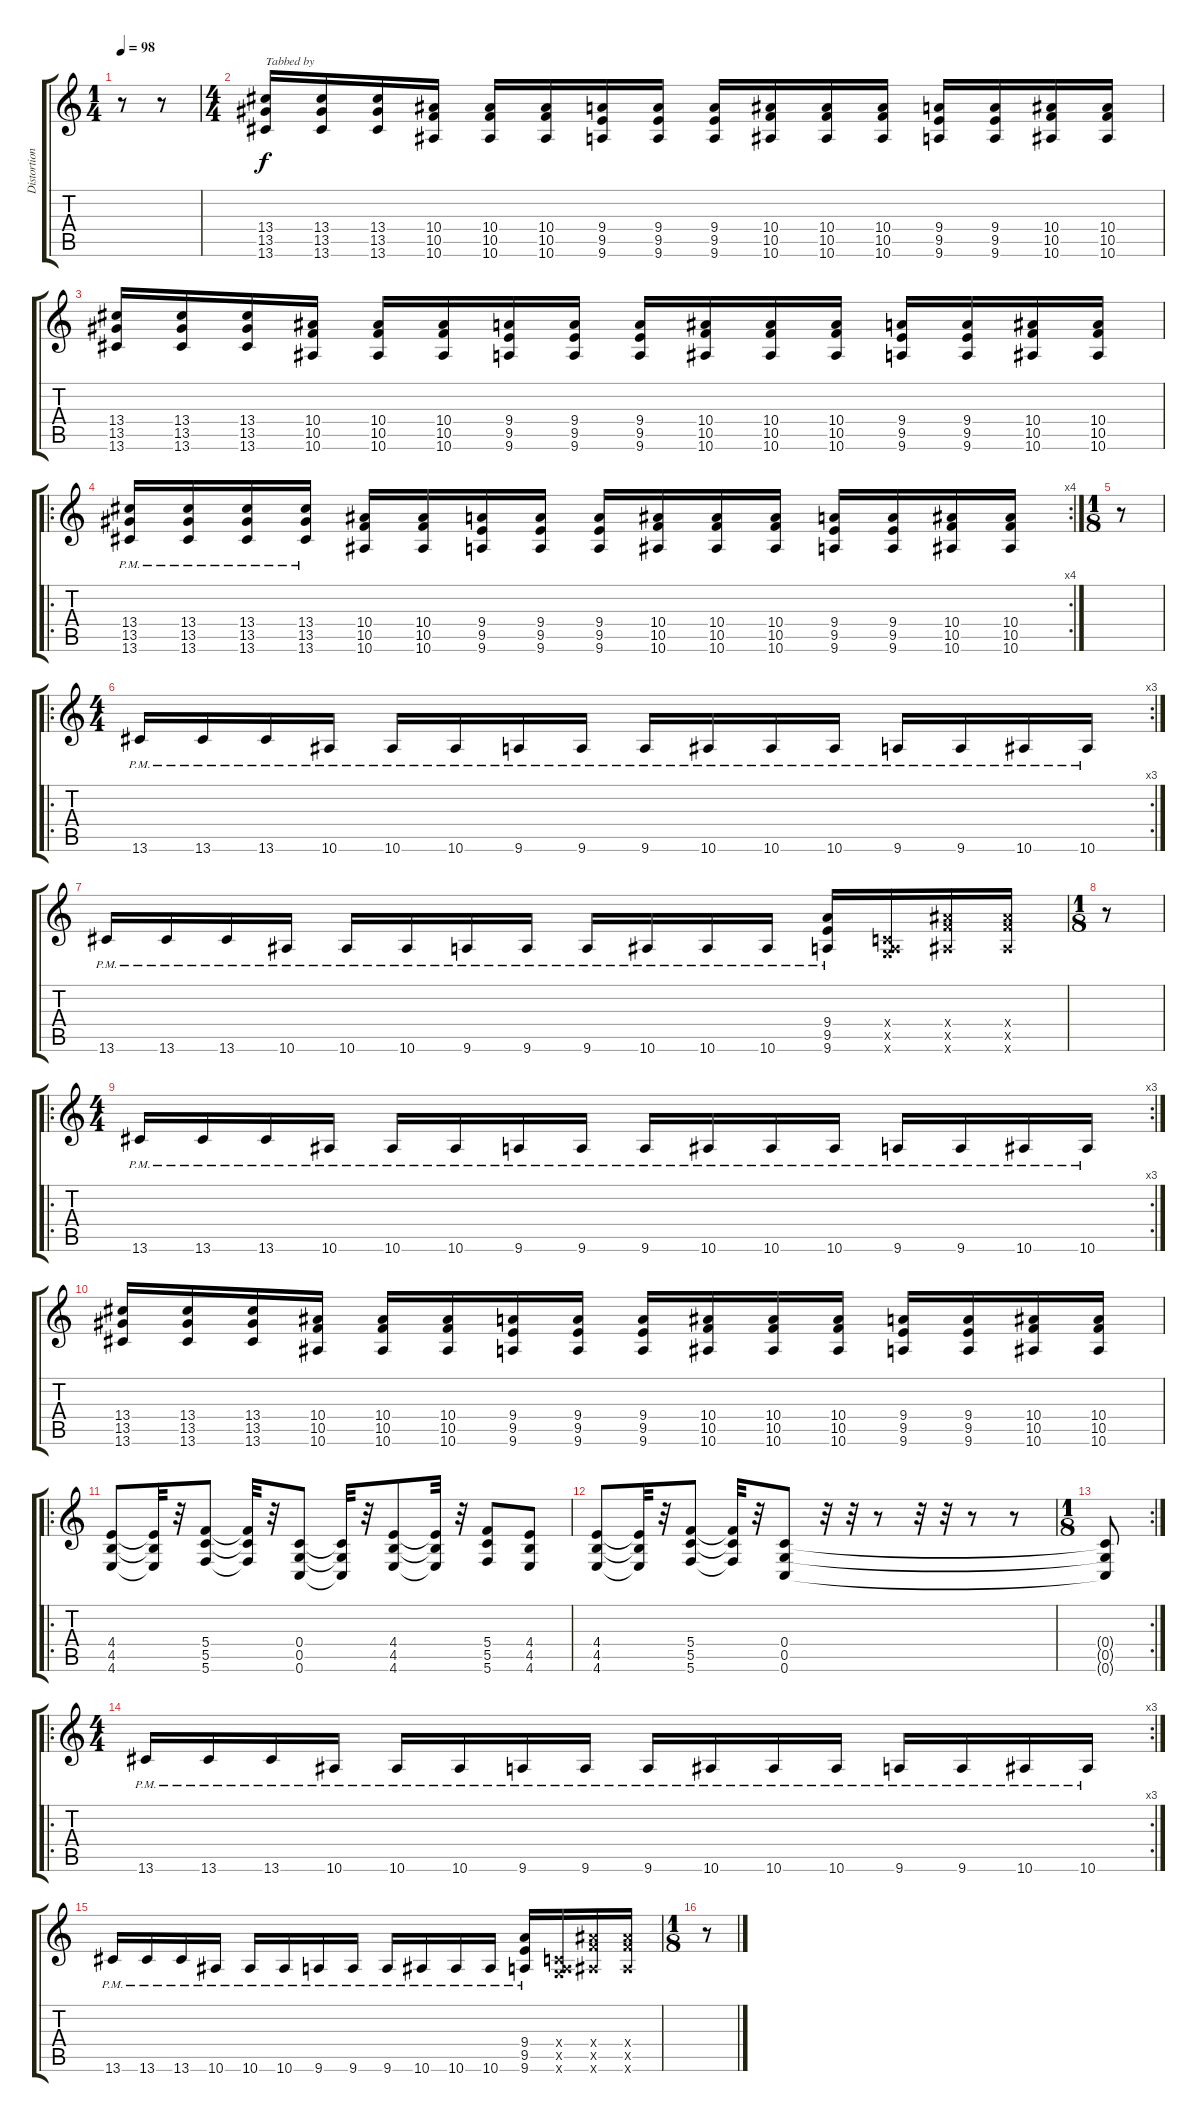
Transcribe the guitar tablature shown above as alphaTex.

\track ("Distortion Guitar" "Distortion") {instrument distortionguitar}
\staff {score tabs}
\tuning (D4 A3 F3 C3 G2 C2) {hide}
\ts (1 4)
\tempo 98
\clef g2
\ks c
r.8{dy f instrument distortionguitar} r.8 |
\ts (4 4)
(13.4 13.5 13.6).16{txt "Tabbed by"} (13.4 13.5 13.6).16 (13.4 13.5 13.6).16 (10.4 10.5 10.6).16 (10.4 10.5 10.6).16 (10.4 10.5 10.6).16 (9.4 9.5 9.6).16 (9.4 9.5 9.6).16 (9.4 9.5 9.6).16 (10.4 10.5 10.6).16 (10.4 10.5 10.6).16 (10.4 10.5 10.6).16 (9.4 9.5 9.6).16 (9.4 9.5 9.6).16 (10.4 10.5 10.6).16 (10.4 10.5 10.6).16 |
(13.4 13.5 13.6).16 (13.4 13.5 13.6).16 (13.4 13.5 13.6).16 (10.4 10.5 10.6).16 (10.4 10.5 10.6).16 (10.4 10.5 10.6).16 (9.4 9.5 9.6).16 (9.4 9.5 9.6).16 (9.4 9.5 9.6).16 (10.4 10.5 10.6).16 (10.4 10.5 10.6).16 (10.4 10.5 10.6).16 (9.4 9.5 9.6).16 (9.4 9.5 9.6).16 (10.4 10.5 10.6).16 (10.4 10.5 10.6).16 |
\ro
\rc 4
(13.4 13.5 13.6{pm}).16 (13.4 13.5 13.6{pm}).16 (13.4 13.5 13.6{pm}).16 (13.4 13.5 13.6{pm}).16 (10.4 10.5 10.6).16 (10.4 10.5 10.6).16 (9.4 9.5 9.6).16 (9.4 9.5 9.6).16 (9.4 9.5 9.6).16 (10.4 10.5 10.6).16 (10.4 10.5 10.6).16 (10.4 10.5 10.6).16 (9.4 9.5 9.6).16 (9.4 9.5 9.6).16 (10.4 10.5 10.6).16 (10.4 10.5 10.6).16 |
\ts (1 8)
r.8 |
\ro
\rc 3
\ts (4 4)
13.6{pm}.16{volume 8} 13.6{pm}.16{volume 8} 13.6{pm}.16{volume 8} 10.6{pm}.16{volume 8} 10.6{pm}.16{volume 8} 10.6{pm}.16{volume 8} 9.6{pm}.16{volume 8} 9.6{pm}.16{volume 8} 9.6{pm}.16{volume 8} 10.6{pm}.16{volume 8} 10.6{pm}.16{volume 8} 10.6{pm}.16{volume 8} 9.6{pm}.16{volume 8} 9.6{pm}.16{volume 8} 10.6{pm}.16{volume 8} 10.6{pm}.16{volume 8} |
13.6{pm}.16{volume 8} 13.6{pm}.16{volume 8} 13.6{pm}.16{volume 8} 10.6{pm}.16{volume 8} 10.6{pm}.16{volume 8} 10.6{pm}.16{volume 8} 9.6{pm}.16{volume 8} 9.6{pm}.16{volume 8} 9.6{pm}.16{volume 8} 10.6{pm}.16{volume 8} 10.6{pm}.16{volume 8} 10.6{pm}.16{volume 8} (9.4 9.5 9.6{pm}).16{volume 16} (0.4{x} 0.5{x} 9.6{x}).16 (10.4{x} 10.5{x} 10.6{x}).16 (10.4{x} 10.5{x} 10.6{x}).16 |
\ts (1 8)
r.8 |
\ro
\rc 3
\ts (4 4)
13.6{pm}.16 13.6{pm}.16 13.6{pm}.16 10.6{pm}.16 10.6{pm}.16 10.6{pm}.16 9.6{pm}.16 9.6{pm}.16 9.6{pm}.16 10.6{pm}.16 10.6{pm}.16 10.6{pm}.16 9.6{pm}.16 9.6{pm}.16 10.6{pm}.16 10.6{pm}.16 |
(13.4 13.5 13.6).16 (13.4 13.5 13.6).16 (13.4 13.5 13.6).16 (10.4 10.5 10.6).16 (10.4 10.5 10.6).16 (10.4 10.5 10.6).16 (9.4 9.5 9.6).16 (9.4 9.5 9.6).16 (9.4 9.5 9.6).16 (10.4 10.5 10.6).16 (10.4 10.5 10.6).16 (10.4 10.5 10.6).16 (9.4 9.5 9.6).16 (9.4 9.5 9.6).16 (10.4 10.5 10.6).16 (10.4 10.5 10.6).16 |
\ro
(4.4 4.5 4.6).8 (4.4{t} 4.5{t} 4.6{t}).32 r.32 (5.4 5.5 5.6).8 (5.4{t} 5.5{t} 5.6{t}).32 r.32 (0.4 0.5 0.6).8 (0.4{t} 0.5{t} 0.6{t}).32 r.32 (4.4 4.5 4.6).8 (4.4{t} 4.5{t} 4.6{t}).32 r.32 (5.4 5.5 5.6).8 (4.4 4.5 4.6).8 |
(4.4 4.5 4.6).8 (4.4{t} 4.5{t} 4.6{t}).32 r.32 (5.4 5.5 5.6).8 (5.4{t} 5.5{t} 5.6{t}).32 r.32 (0.4 0.5 0.6).8 r.32 r.32 r.8 r.32 r.32 r.8 r.8 |
\rc 2
\ts (1 8)
(0.4{t} 0.5{t} 0.6{t}).8 |
\ro
\rc 3
\ts (4 4)
13.6{pm}.16{volume 8} 13.6{pm}.16{volume 8} 13.6{pm}.16{volume 8} 10.6{pm}.16{volume 8} 10.6{pm}.16{volume 8} 10.6{pm}.16{volume 8} 9.6{pm}.16{volume 8} 9.6{pm}.16{volume 8} 9.6{pm}.16{volume 8} 10.6{pm}.16{volume 8} 10.6{pm}.16{volume 8} 10.6{pm}.16{volume 8} 9.6{pm}.16{volume 8} 9.6{pm}.16{volume 8} 10.6{pm}.16{volume 8} 10.6{pm}.16{volume 8} |
13.6{pm}.16{volume 8} 13.6{pm}.16{volume 8} 13.6{pm}.16{volume 8} 10.6{pm}.16{volume 8} 10.6{pm}.16{volume 8} 10.6{pm}.16{volume 8} 9.6{pm}.16{volume 8} 9.6{pm}.16{volume 8} 9.6{pm}.16{volume 8} 10.6{pm}.16{volume 8} 10.6{pm}.16{volume 8} 10.6{pm}.16{volume 8} (9.4 9.5 9.6{pm}).16{volume 16} (0.4{x} 0.5{x} 9.6{x}).16 (10.4{x} 10.5{x} 10.6{x}).16 (10.4{x} 10.5{x} 10.6{x}).16 |
\ts (1 8)
r.8
